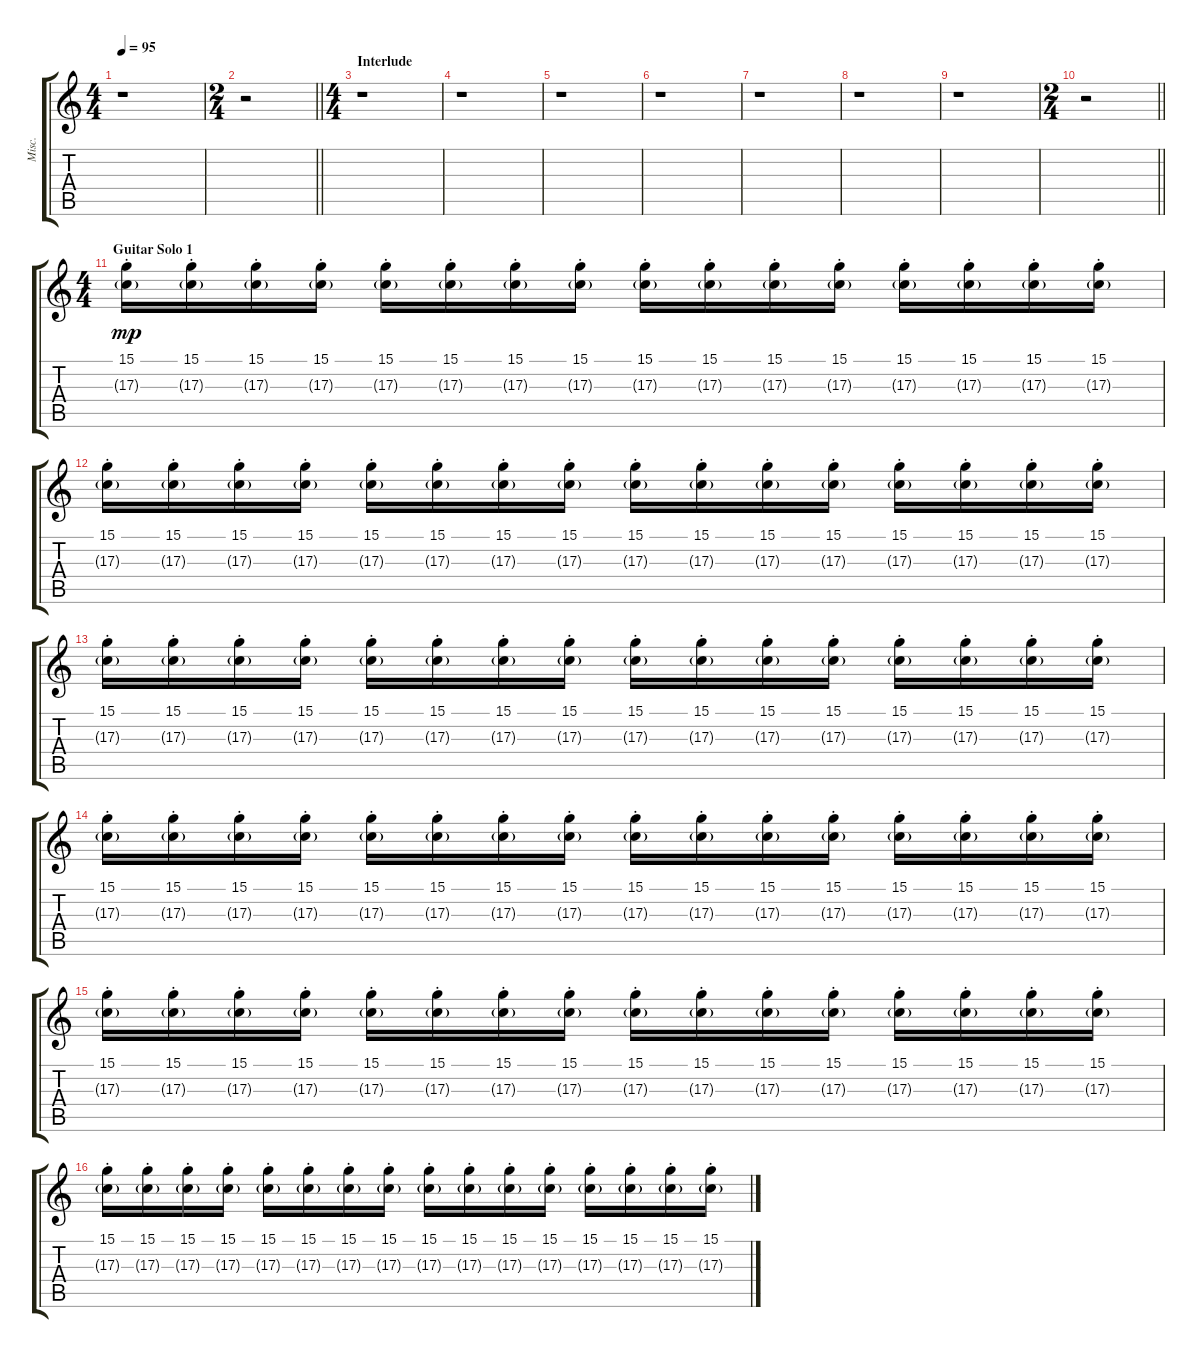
\track ("Misc." "Misc.") {instrument pad7halo}
\staff {score tabs}
\tuning (E4 B3 G3 D3 A2 E2) {hide}
\ts (4 4)
\tempo 95
\clef g2
\ks c
r.1{dy f} |
\ts (2 4)
\barLineRight lightlight
r.2 |
\ts (4 4)
\section ("" "Interlude")
r.1 |
r.1 |
r.1 |
r.1 |
r.1 |
r.1 |
r.1 |
\ts (2 4)
\barLineRight lightlight
r.2 |
\ts (4 4)
\section ("" "Guitar Solo 1")
(15.1{st} 17.3{g st}).16{dy mp volume 8 instrument pad3polysynth} (15.1{st} 17.3{g st}).16 (15.1{st} 17.3{g st}).16 (15.1{st} 17.3{g st}).16 (15.1{st} 17.3{g st}).16 (15.1{st} 17.3{g st}).16 (15.1{st} 17.3{g st}).16 (15.1{st} 17.3{g st}).16 (15.1{st} 17.3{g st}).16 (15.1{st} 17.3{g st}).16 (15.1{st} 17.3{g st}).16 (15.1{st} 17.3{g st}).16 (15.1{st} 17.3{g st}).16 (15.1{st} 17.3{g st}).16 (15.1{st} 17.3{g st}).16 (15.1{st} 17.3{g st}).16 |
(15.1{st} 17.3{g st}).16 (15.1{st} 17.3{g st}).16 (15.1{st} 17.3{g st}).16 (15.1{st} 17.3{g st}).16 (15.1{st} 17.3{g st}).16 (15.1{st} 17.3{g st}).16 (15.1{st} 17.3{g st}).16 (15.1{st} 17.3{g st}).16 (15.1{st} 17.3{g st}).16 (15.1{st} 17.3{g st}).16 (15.1{st} 17.3{g st}).16 (15.1{st} 17.3{g st}).16 (15.1{st} 17.3{g st}).16 (15.1{st} 17.3{g st}).16 (15.1{st} 17.3{g st}).16 (15.1{st} 17.3{g st}).16 |
(15.1{st} 17.3{g st}).16 (15.1{st} 17.3{g st}).16 (15.1{st} 17.3{g st}).16 (15.1{st} 17.3{g st}).16 (15.1{st} 17.3{g st}).16 (15.1{st} 17.3{g st}).16 (15.1{st} 17.3{g st}).16 (15.1{st} 17.3{g st}).16 (15.1{st} 17.3{g st}).16 (15.1{st} 17.3{g st}).16 (15.1{st} 17.3{g st}).16 (15.1{st} 17.3{g st}).16 (15.1{st} 17.3{g st}).16 (15.1{st} 17.3{g st}).16 (15.1{st} 17.3{g st}).16 (15.1{st} 17.3{g st}).16 |
(15.1{st} 17.3{g st}).16 (15.1{st} 17.3{g st}).16 (15.1{st} 17.3{g st}).16 (15.1{st} 17.3{g st}).16 (15.1{st} 17.3{g st}).16 (15.1{st} 17.3{g st}).16 (15.1{st} 17.3{g st}).16 (15.1{st} 17.3{g st}).16 (15.1{st} 17.3{g st}).16 (15.1{st} 17.3{g st}).16 (15.1{st} 17.3{g st}).16 (15.1{st} 17.3{g st}).16 (15.1{st} 17.3{g st}).16 (15.1{st} 17.3{g st}).16 (15.1{st} 17.3{g st}).16 (15.1{st} 17.3{g st}).16 |
(15.1{st} 17.3{g st}).16 (15.1{st} 17.3{g st}).16 (15.1{st} 17.3{g st}).16 (15.1{st} 17.3{g st}).16 (15.1{st} 17.3{g st}).16 (15.1{st} 17.3{g st}).16 (15.1{st} 17.3{g st}).16 (15.1{st} 17.3{g st}).16 (15.1{st} 17.3{g st}).16 (15.1{st} 17.3{g st}).16 (15.1{st} 17.3{g st}).16 (15.1{st} 17.3{g st}).16 (15.1{st} 17.3{g st}).16 (15.1{st} 17.3{g st}).16 (15.1{st} 17.3{g st}).16 (15.1{st} 17.3{g st}).16 |
(15.1{st} 17.3{g st}).16 (15.1{st} 17.3{g st}).16 (15.1{st} 17.3{g st}).16 (15.1{st} 17.3{g st}).16 (15.1{st} 17.3{g st}).16 (15.1{st} 17.3{g st}).16 (15.1{st} 17.3{g st}).16 (15.1{st} 17.3{g st}).16 (15.1{st} 17.3{g st}).16 (15.1{st} 17.3{g st}).16 (15.1{st} 17.3{g st}).16 (15.1{st} 17.3{g st}).16 (15.1{st} 17.3{g st}).16 (15.1{st} 17.3{g st}).16 (15.1{st} 17.3{g st}).16 (15.1{st} 17.3{g st}).16
